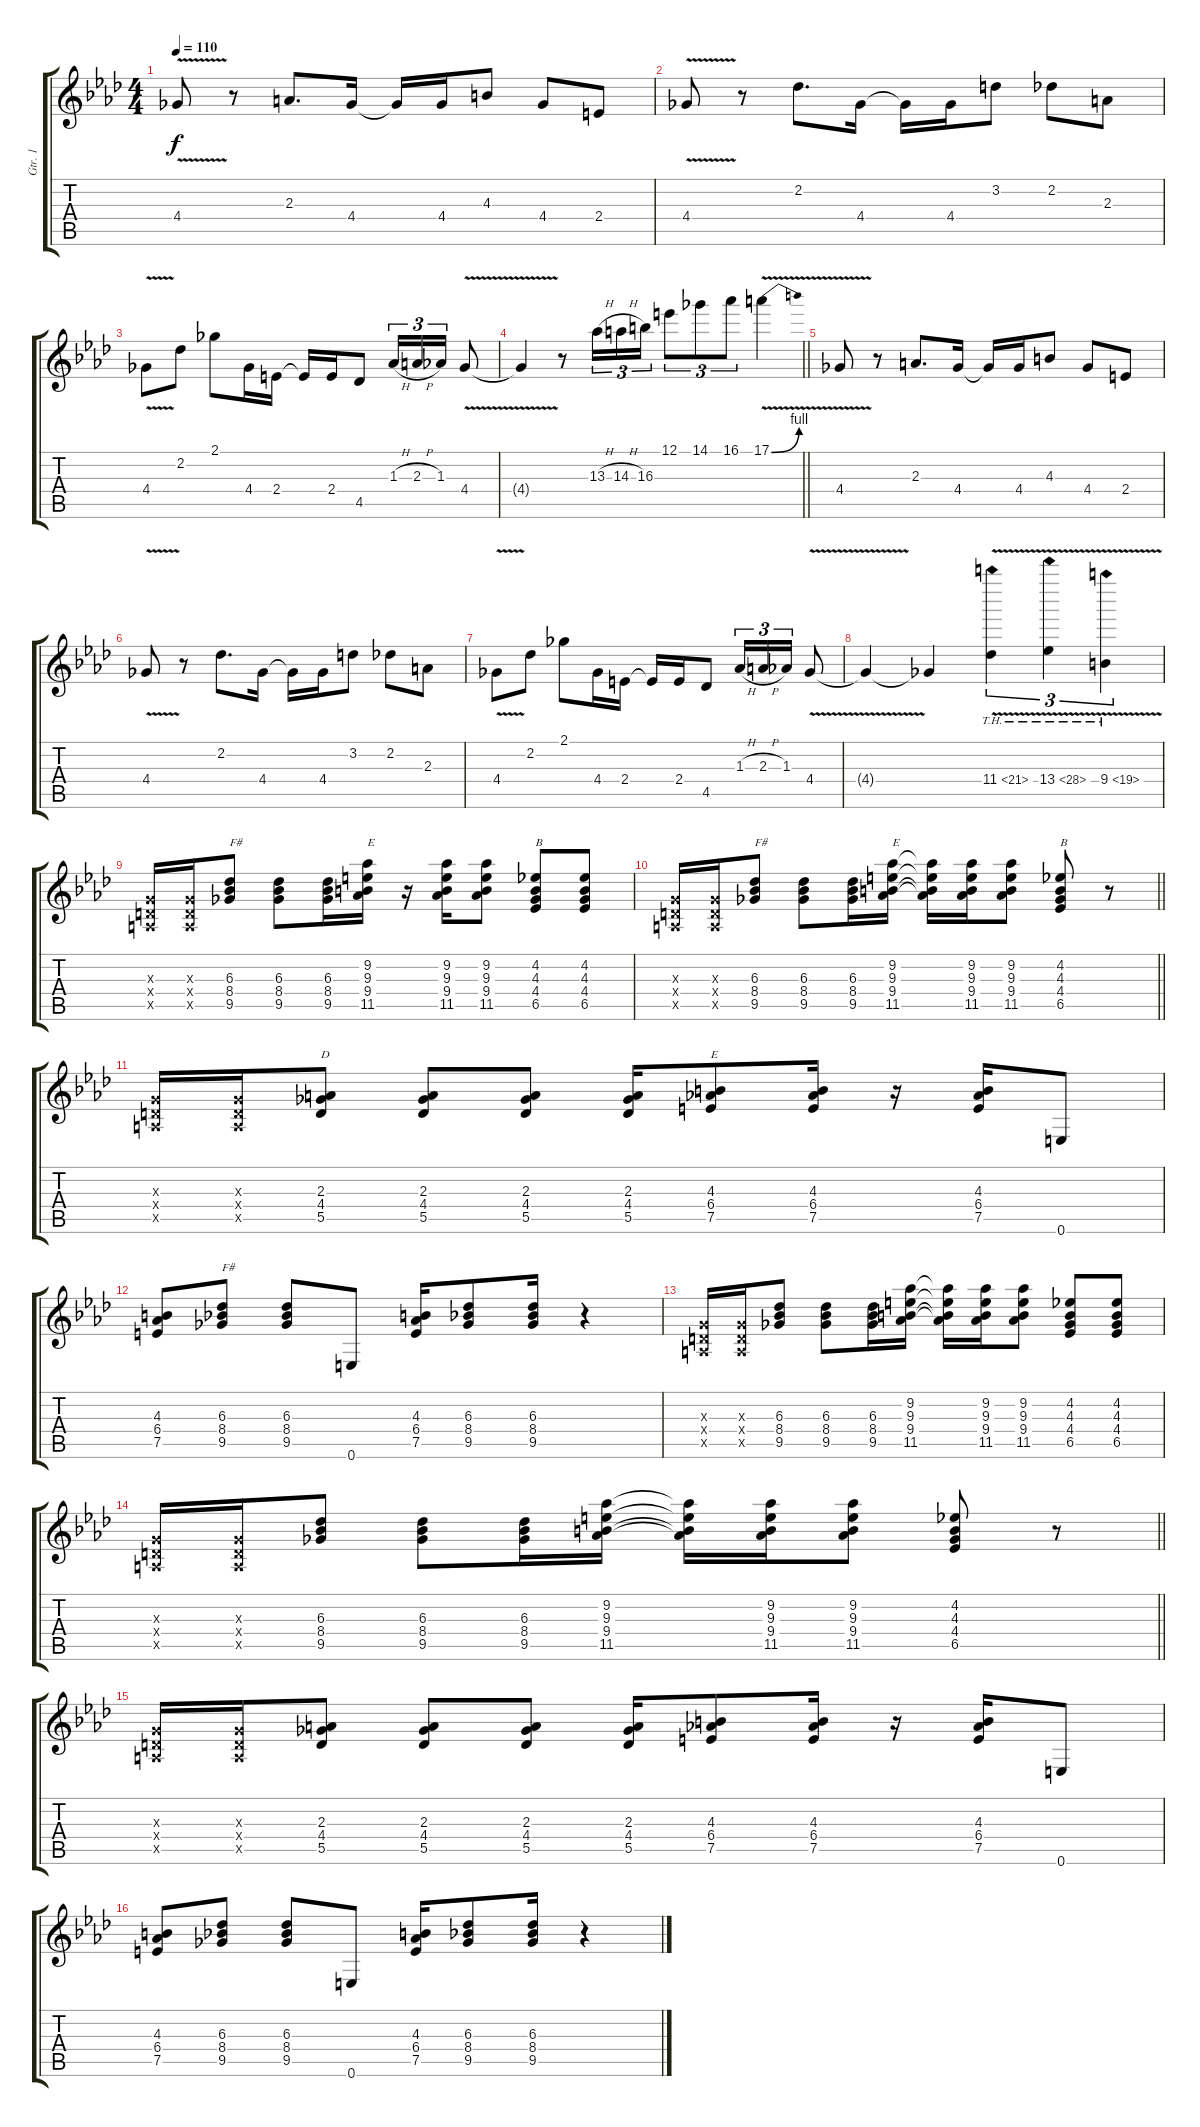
\track ("Gtr. 1" "Gtr. 1") {instrument distortionguitar}
\staff {score tabs}
\tuning (E4 B3 G3 D3 A2 E2) {hide}
\ts (4 4)
\tempo 110
\clef g2
\ks ab
4.4{v}.8{dy f} r.8 2.3.8{d} 4.4.16 4.4{t}.16 4.4.16 4.3.8 4.4.8 2.4.8 |
4.4{v}.8 r.8 2.2.8{d} 4.4.16 4.4{t}.16 4.4.16 3.2.8 2.2.8 2.3.8 |
4.4{v}.8 2.2.8 2.1.8 4.4.16 2.4.16 2.4{t}.16 2.4.16 4.5.8 1.3{h}.16{tu (3 2)} 2.3{h}.16{tu (3 2)} 1.3.16{tu (3 2)} 4.4{v}.8 |
\barLineRight lightlight
4.4{t}.4 r.8 13.3{h}.16{tu (3 2)} 14.3{h}.16{tu (3 2)} 16.3.16{tu (3 2)} 12.1.8{tu (3 2)} 14.1.8{tu (3 2)} 16.1.8{tu (3 2)} 17.1{be (bend 0 0 60 4) v}.4 |
4.4{v}.8 r.8 2.3.8{d} 4.4.16 4.4{t}.16 4.4.16 4.3.8 4.4.8 2.4.8 |
4.4{v}.8 r.8 2.2.8{d} 4.4.16 4.4{t}.16 4.4.16 3.2.8 2.2.8 2.3.8 |
4.4{v}.8 2.2.8 2.1.8 4.4.16 2.4.16 2.4{t}.16 2.4.16 4.5.8 1.3{h}.16{tu (3 2)} 2.3{h}.16{tu (3 2)} 1.3.16{tu (3 2)} 4.4{v}.8 |
4.4{t}.4 4.4{t}.4 11.4{th 10 v}.4{tu (3 2)} 13.4{th 15 v}.4{tu (3 2)} 9.4{th 10 v}.4{tu (3 2)} |
(0.3{x} 0.4{x} 0.5{x}).16 (0.3{x} 0.4{x} 0.5{x}).16 (6.3 8.4 9.5).8{txt "F#"} (6.3 8.4 9.5).8 (6.3 8.4 9.5).16 (9.2 9.3 9.4 11.5).16{txt "E"} r.16 (9.2 9.3 9.4 11.5).16 (9.2 9.3 9.4 11.5).8 (4.2 4.3 4.4 6.5).8{txt "B"} (4.2 4.3 4.4 6.5).8 |
\barLineRight lightlight
(0.3{x} 0.4{x} 0.5{x}).16 (0.3{x} 0.4{x} 0.5{x}).16 (6.3 8.4 9.5).8{txt "F#"} (6.3 8.4 9.5).8 (6.3 8.4 9.5).16 (9.2 9.3 9.4 11.5).16{txt "E"} (9.2{t} 9.3{t} 9.4{t} 11.5{t}).16 (9.2 9.3 9.4 11.5).16 (9.2 9.3 9.4 11.5).8 (4.2 4.3 4.4 6.5).8{txt "B"} r.8 |
(0.3{x} 0.4{x} 0.5{x}).16 (0.3{x} 0.4{x} 0.5{x}).16 (2.3 4.4 5.5).8{txt "D"} (2.3 4.4 5.5).8 (2.3 4.4 5.5).8 (2.3 4.4 5.5).16 (4.3 6.4 7.5).8{txt "E"} (4.3 6.4 7.5).16 r.16 (4.3 6.4 7.5).16 0.6.8 |
(4.3 6.4 7.5).8 (6.3 8.4 9.5).8{txt "F#"} (6.3 8.4 9.5).8 0.6.8 (4.3 6.4 7.5).16 (6.3 8.4 9.5).8 (6.3 8.4 9.5).16 r.4 |
(0.3{x} 0.4{x} 0.5{x}).16 (0.3{x} 0.4{x} 0.5{x}).16 (6.3 8.4 9.5).8 (6.3 8.4 9.5).8 (6.3 8.4 9.5).16 (9.2 9.3 9.4 11.5).16 (9.2{t} 9.3{t} 9.4{t} 11.5{t}).16 (9.2 9.3 9.4 11.5).16 (9.2 9.3 9.4 11.5).8 (4.2 4.3 4.4 6.5).8 (4.2 4.3 4.4 6.5).8 |
\barLineRight lightlight
(0.3{x} 0.4{x} 0.5{x}).16 (0.3{x} 0.4{x} 0.5{x}).16 (6.3 8.4 9.5).8 (6.3 8.4 9.5).8 (6.3 8.4 9.5).16 (9.2 9.3 9.4 11.5).16 (9.2{t} 9.3{t} 9.4{t} 11.5{t}).16 (9.2 9.3 9.4 11.5).16 (9.2 9.3 9.4 11.5).8 (4.2 4.3 4.4 6.5).8 r.8 |
(0.3{x} 0.4{x} 0.5{x}).16 (0.3{x} 0.4{x} 0.5{x}).16 (2.3 4.4 5.5).8 (2.3 4.4 5.5).8 (2.3 4.4 5.5).8 (2.3 4.4 5.5).16 (4.3 6.4 7.5).8 (4.3 6.4 7.5).16 r.16 (4.3 6.4 7.5).16 0.6.8 |
(4.3 6.4 7.5).8 (6.3 8.4 9.5).8 (6.3 8.4 9.5).8 0.6.8 (4.3 6.4 7.5).16 (6.3 8.4 9.5).8 (6.3 8.4 9.5).16 r.4
